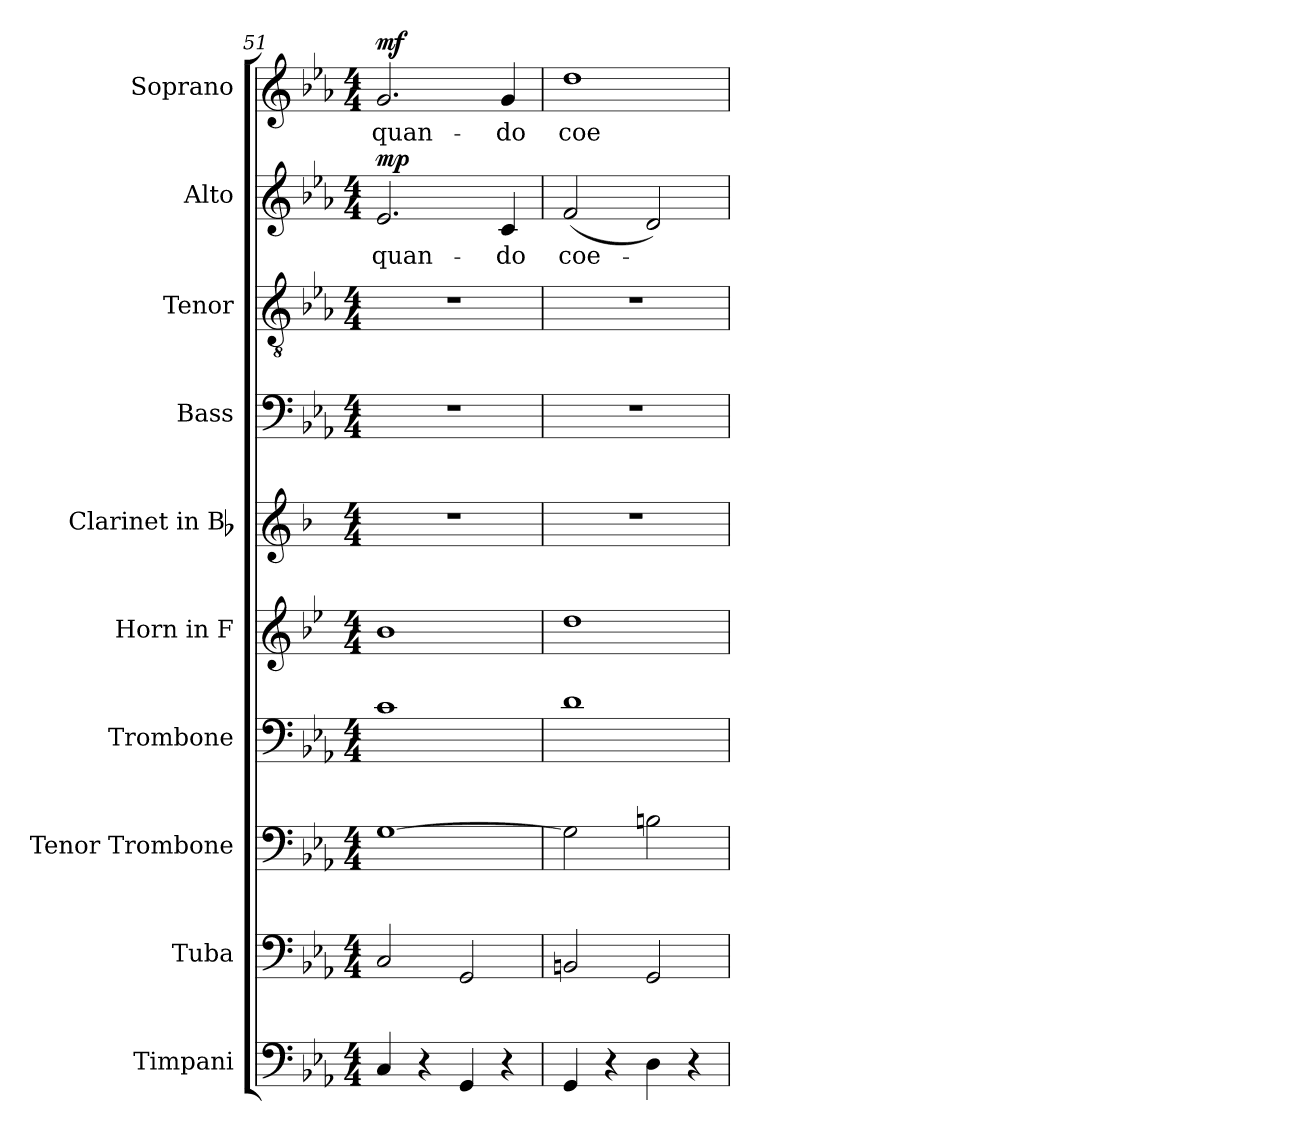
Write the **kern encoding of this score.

**kern	**kern	**kern	**kern	**kern	**kern	**kern	**kern	**kern	**text	**dynam	**kern	**text	**dynam
*part10	*part9	*part8	*part7	*part6	*part5	*part4	*part3	*part2	*part2	*part2	*part1	*part1	*part1
*staff10	*staff9	*staff8	*staff7	*staff6	*staff5	*staff4	*staff3	*staff2	*staff2	*staff2	*staff1	*staff1	*staff1
*I"Timpani	*I"Tuba	*I"Tenor Trombone	*I"Trombone	*I"Horn in F	*I"Clarinet in Bb	*I"Bass	*I"Tenor	*I"Alto	*	*	*I"Soprano	*	*
*I'Timp.	*I'Tba.	*I'Ten. Tbn.	*I'Tbn.	*I'Hn.	*I'Cl.	*I'B.	*I'T.	*I'A.	*	*	*I'S.	*	*
*clefF4	*clefF4	*clefF4	*clefF4	*clefG2	*clefG2	*clefF4	*clefGv2	*clefG2	*	*	*clefG2	*	*
*	*	*	*	*ITrd4c7	*ITrd1c2	*	*ITrd7c12	*	*	*	*	*	*
*k[b-e-a-]	*k[b-e-a-]	*k[b-e-a-]	*k[b-e-a-]	*k[b-e-a-]	*k[b-e-a-]	*k[b-e-a-]	*k[b-e-a-]	*k[b-e-a-]	*	*	*k[b-e-a-]	*	*
*c:	*c:	*c:	*c:	*c:	*c:	*c:	*c:	*c:	*	*	*c:	*	*
*M4/4	*M4/4	*M4/4	*M4/4	*M4/4	*M4/4	*M4/4	*M4/4	*M4/4	*	*	*M4/4	*	*
=51	=51	=51	=51	=51	=51	=51	=51	=51	=51	=51	=51	=51	=51
!	!	!	!	!	!	!	!	!	!LO:LY:b:color=#000000	!	!	!	!
!	!	!	!	!	!	!	!	!	!	!	!	!LO:LY:b:color=#000000	!
4Ci/	2Ci/	[>1Gi	1ci	1e-i	1r	1r	1r	2.e-i/	quan-	mp	2.gi/	quan-	mf
4r	.	.	.	.	.	.	.	.	.	.	.	.	.
4GGi/	2GGi/	.	.	.	.	.	.	.	.	.	.	.	.
!	!	!	!	!	!	!	!	!	!LO:LY:b:color=#000000	!	!	!	!
!	!	!	!	!	!	!	!	!	!	!	!	!LO:LY:b:color=#000000	!
4r	.	.	.	.	.	.	.	4ci/	-do	.	4gi/	-do	.
=52	=52	=52	=52	=52	=52	=52	=52	=52	=52	=52	=52	=52	=52
!	!	!	!	!	!	!	!	!	!LO:LY:b:color=#000000	!	!	!	!
!	!	!	!	!	!	!	!	!	!	!	!	!LO:LY:b:color=#000000	!
4GGi/	2BBni/	2Gi\]	1di	1gi	1r	1r	1r	(2fi/	coe-	.	1ddi	coe-	.
4r	.	.	.	.	.	.	.	.	.	.	.	.	.
4Di\	2GGi/	2Bni\	.	.	.	.	.	2di/)	.	.	.	.	.
4r	.	.	.	.	.	.	.	.	.	.	.	.	.
=	=	=	=	=	=	=	=	=	=	=	=	=	=
*-	*-	*-	*-	*-	*-	*-	*-	*-	*-	*-	*-	*-	*-
